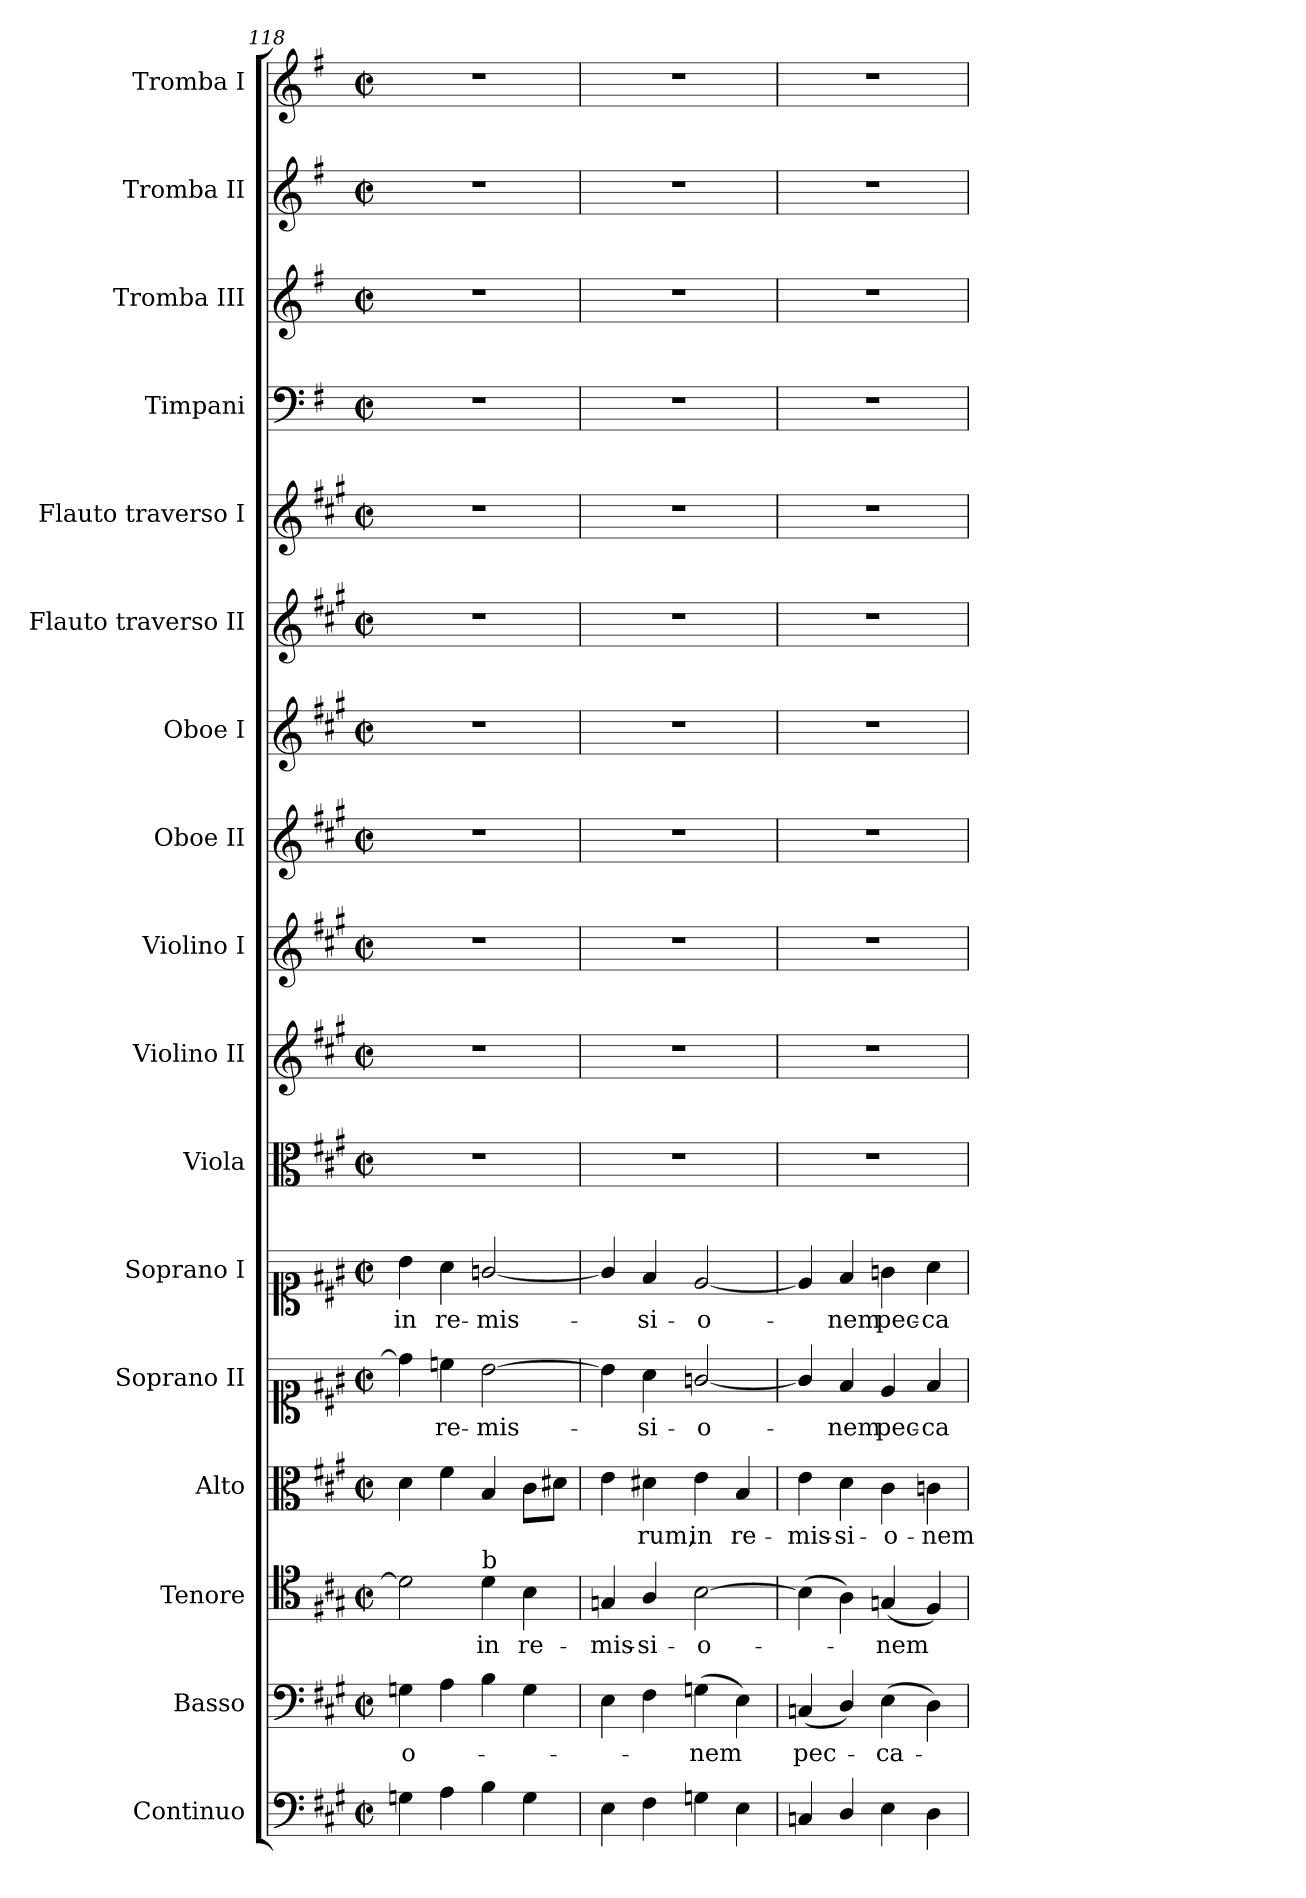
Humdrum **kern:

**kern	**kern	**text	**kern	**text	**kern	**text	**kern	**text	**kern	**text	**kern	**kern	**kern	**kern	**kern	**kern	**kern	**kern	**kern	**kern	**kern
*part17	*part16	*part16	*part15	*part15	*part14	*part14	*part13	*part13	*part12	*part12	*part11	*part10	*part9	*part8	*part7	*part6	*part5	*part4	*part3	*part2	*part1
*staff17	*staff16	*staff16	*staff15	*staff15	*staff14	*staff14	*staff13	*staff13	*staff12	*staff12	*staff11	*staff10	*staff9	*staff8	*staff7	*staff6	*staff5	*staff4	*staff3	*staff2	*staff1
*I"Continuo	*I"Basso	*	*I"Tenore	*	*I"Alto	*	*I"Soprano II	*	*I"Soprano I	*	*I"Viola	*I"Violino II	*I"Violino I	*I"Oboe II	*I"Oboe I	*I"Flauto traverso II	*I"Flauto traverso I	*I"Timpani	*I"Tromba III	*I"Tromba II	*I"Tromba I
*I'Cont.	*I'B.	*	*I'T.	*	*I'A.	*	*I'S. II	*	*I'S. I	*	*I'Vla.	*I'Vln. II	*I'Vln. I	*I'Ob. II	*I'Ob. I	*I'Fl. trv. II	*I'Fl. trv. I	*I'Timp.	*I'Tr. III	*I'Tr. II	*I'Tr. I
*clefF4	*clefF4	*	*clefC4	*	*clefC3	*	*clefC1	*	*clefC1	*	*clefC3	*clefG2	*clefG2	*clefG2	*clefG2	*clefG2	*clefG2	*clefF4	*clefG2	*clefG2	*clefG2
*	*	*	*	*	*	*	*	*	*	*	*	*	*	*	*	*	*	*ITrd-1c-2	*ITrd-1c-2	*ITrd-1c-2	*ITrd-1c-2
*k[f#c#g#]	*k[f#c#g#]	*	*k[f#c#g#]	*	*k[f#c#g#]	*	*k[f#c#g#]	*	*k[f#c#g#]	*	*k[f#c#g#]	*k[f#c#g#]	*k[f#c#g#]	*k[f#c#g#]	*k[f#c#g#]	*k[f#c#g#]	*k[f#c#g#]	*k[f#c#g#]	*k[f#c#g#]	*k[f#c#g#]	*k[f#c#g#]
*M2/2	*M2/2	*	*M2/2	*	*M2/2	*	*M2/2	*	*M2/2	*	*M2/2	*M2/2	*M2/2	*M2/2	*M2/2	*M2/2	*M2/2	*M2/2	*M2/2	*M2/2	*M2/2
*met(c|)	*met(c|)	*	*met(c|)	*	*met(c|)	*	*met(c|)	*	*met(c|)	*	*met(c|)	*met(c|)	*met(c|)	*met(c|)	*met(c|)	*met(c|)	*met(c|)	*met(c|)	*met(c|)	*met(c|)	*met(c|)
=118	=118	=118	=118	=118	=118	=118	=118	=118	=118	=118	=118	=118	=118	=118	=118	=118	=118	=118	=118	=118	=118
4Gn\	4Gn\	-o-	2d\]	.	4d\	.	4dd\]	.	4b\	in	1r	1r	1r	1r	1r	1r	1r	1r	1r	1r	1r
4A\	4A\	.	.	.	4f#\	.	4ccn\	re-	4a\	re-	.	.	.	.	.	.	.	.	.	.	.
!	!	!	!LO:TX:a:t=b	!	!	!	!	!	!	!	!	!	!	!	!	!	!	!	!	!	!
4B\	4B\	.	4d\	in	4B/	.	[2b\	-mis-	[2gn/	-mis-	.	.	.	.	.	.	.	.	.	.	.
4G\	4G\	.	4B\	re-	8c#\L	.	.	.	.	.	.	.	.	.	.	.	.	.	.	.	.
.	.	.	.	.	8d#X\J	.	.	.	.	.	.	.	.	.	.	.	.	.	.	.	.
=119	=119	=119	=119	=119	=119	=119	=119	=119	=119	=119	=119	=119	=119	=119	=119	=119	=119	=119	=119	=119	=119
4E\	4E\	.	4Gn/	-mis-	4e\	.	4b\]	.	4g/]	.	1r	1r	1r	1r	1r	1r	1r	1r	1r	1r	1r
4F#\	4F#\	.	4A/	-si-	4d#X\	-rum,	4a\	-si-	4f#/	-si-	.	.	.	.	.	.	.	.	.	.	.
4Gn\	(4Gn\	-nem	[2B\	-o-	4e\	in	[2gn/	-o-	[2e/	-o-	.	.	.	.	.	.	.	.	.	.	.
4E\	4E\)	.	.	.	4B/	re-	.	.	.	.	.	.	.	.	.	.	.	.	.	.	.
=120	=120	=120	=120	=120	=120	=120	=120	=120	=120	=120	=120	=120	=120	=120	=120	=120	=120	=120	=120	=120	=120
4Cn/	(4Cn/	pec-	(4B\]	.	4e\	-mis-	4g/]	.	4e/]	.	1r	1r	1r	1r	1r	1r	1r	1r	1r	1r	1r
4D/	4D/)	.	4A\)	.	4d\	-si-	4f#/	-nem	4f#/	-nem	.	.	.	.	.	.	.	.	.	.	.
4E\	(4E\	-ca-	(4Gn/	-nem	4c#\	-o-	4e/	pec-	4gn\	pec-	.	.	.	.	.	.	.	.	.	.	.
4D\	4D\)	.	4F#/)	.	4cn\	-nem	4f#/	-ca-	4a\	-ca-	.	.	.	.	.	.	.	.	.	.	.
=	=	=	=	=	=	=	=	=	=	=	=	=	=	=	=	=	=	=	=	=	=
*-	*-	*-	*-	*-	*-	*-	*-	*-	*-	*-	*-	*-	*-	*-	*-	*-	*-	*-	*-	*-	*-
